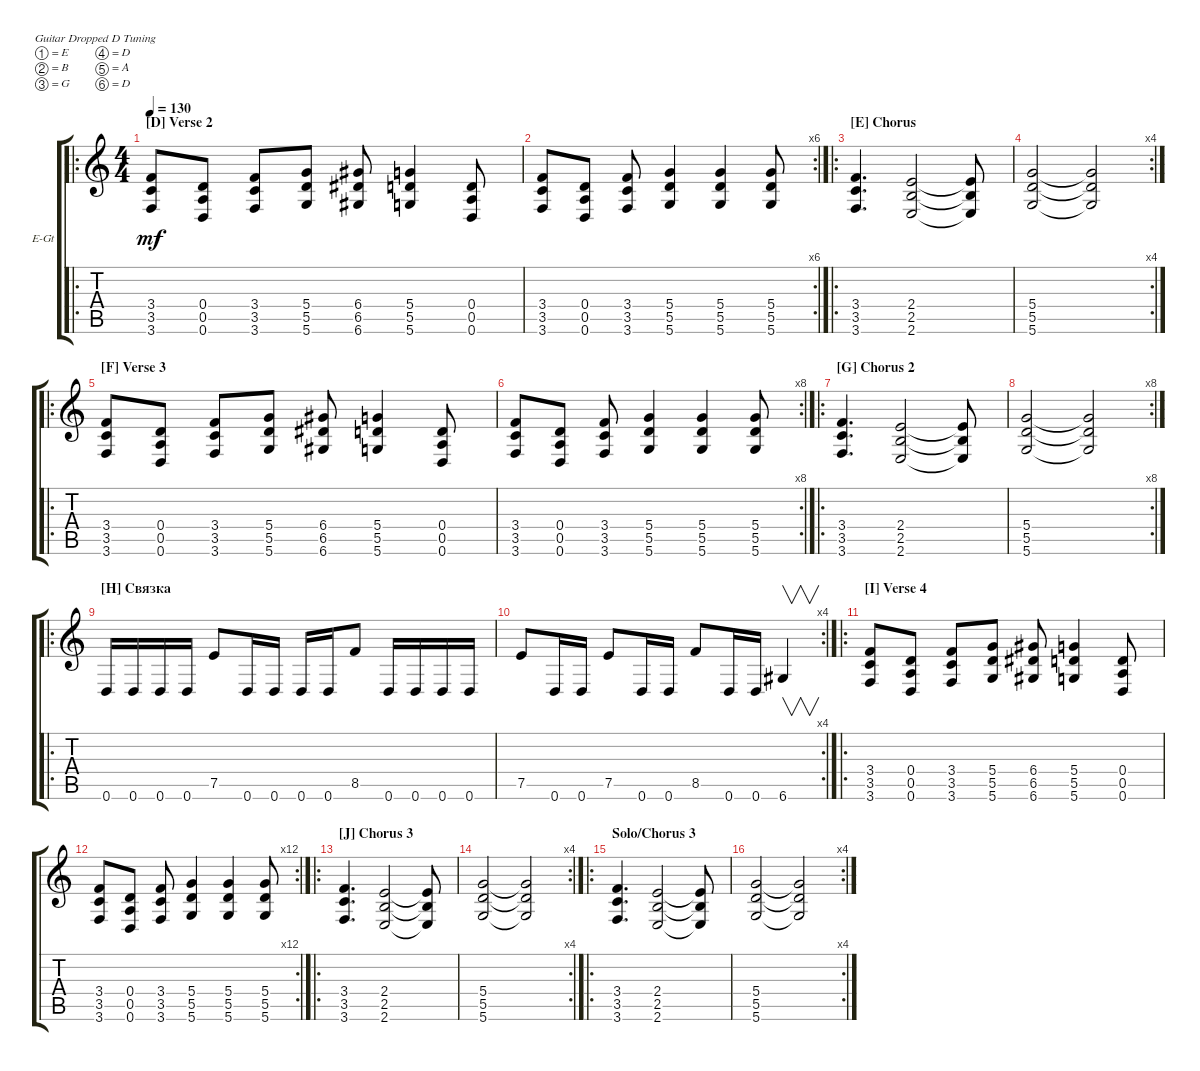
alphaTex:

\defaultSystemsLayout 4
\bracketExtendMode groupsimilarinstruments
\firstSystemTrackNameOrientation horizontal
\otherSystemsTrackNameOrientation horizontal
\track ("Rhytm Guitar" "E-Gt") {instrument distortionguitar}
\staff {score tabs}
\tuning (E4 B3 G3 D3 A2 D2)
\ro
\ts (4 4)
\section ("D" "Verse 2")
\tempo 130
\clef g2
\ks c
(3.6 3.5 3.4).8{dy mf} (0.4 0.5 0.6).8 (3.6 3.5 3.4).8 (5.6 5.5 5.4).8 (6.6 6.5 6.4).8 (5.4 5.5 5.6).4 (0.6 0.5 0.4).8 |
\rc 6
(3.6 3.5 3.4).8 (0.4 0.5 0.6).8 (3.6 3.5 3.4).8 (5.6 5.5 5.4).4 (5.6 5.5 5.4).4 (5.6 5.5 5.4).8 |
\ro
\section ("E" "Chorus")
(3.6 3.5 3.4).4{d} (2.4 2.5 2.6).2 (2.5{t} 2.6{t} 2.4{t}).8 |
\rc 4
(5.6 5.5 5.4).2 (5.4{t} 5.5{t} 5.6{t}).2 |
\ro
\section ("F" "Verse 3")
(3.6 3.5 3.4).8 (0.4 0.5 0.6).8 (3.6 3.5 3.4).8 (5.6 5.5 5.4).8 (6.6 6.5 6.4).8 (5.4 5.5 5.6).4 (0.6 0.5 0.4).8 |
\rc 8
(3.6 3.5 3.4).8 (0.4 0.5 0.6).8 (3.6 3.5 3.4).8 (5.6 5.5 5.4).4 (5.6 5.5 5.4).4 (5.6 5.5 5.4).8 |
\ro
\section ("G" "Chorus 2")
(3.6 3.5 3.4).4{d} (2.4 2.5 2.6).2 (2.5{t} 2.6{t} 2.4{t}).8 |
\rc 8
(5.6 5.5 5.4).2 (5.4{t} 5.5{t} 5.6{t}).2 |
\ro
\section ("H" "Связка")
0.6.16 0.6.16 0.6.16 0.6.16 7.5.8 0.6.16 0.6.16 0.6.16 0.6.16 8.5.8 0.6.16 0.6.16 0.6.16 0.6.16 |
\rc 4
7.5.8 0.6.16 0.6.16 7.5.8 0.6.16 0.6.16 8.5.8 0.6.16 0.6.16 6.6.4{v} |
\ro
\section ("I" "Verse 4")
(3.6 3.5 3.4).8 (0.4 0.5 0.6).8 (3.6 3.5 3.4).8 (5.6 5.5 5.4).8 (6.6 6.5 6.4).8 (5.4 5.5 5.6).4 (0.6 0.5 0.4).8 |
\rc 12
(3.6 3.5 3.4).8 (0.4 0.5 0.6).8 (3.6 3.5 3.4).8 (5.6 5.5 5.4).4 (5.6 5.5 5.4).4 (5.6 5.5 5.4).8 |
\ro
\section ("J" "Chorus 3")
(3.6 3.5 3.4).4{d} (2.4 2.5 2.6).2 (2.5{t} 2.6{t} 2.4{t}).8 |
\rc 4
(5.6 5.5 5.4).2 (5.4{t} 5.5{t} 5.6{t}).2 |
\ro
\section ("" "Solo/Chorus 3")
(3.6 3.5 3.4).4{d} (2.4 2.5 2.6).2 (2.5{t} 2.6{t} 2.4{t}).8 |
\rc 4
(5.6 5.5 5.4).2 (5.4{t} 5.5{t} 5.6{t}).2
